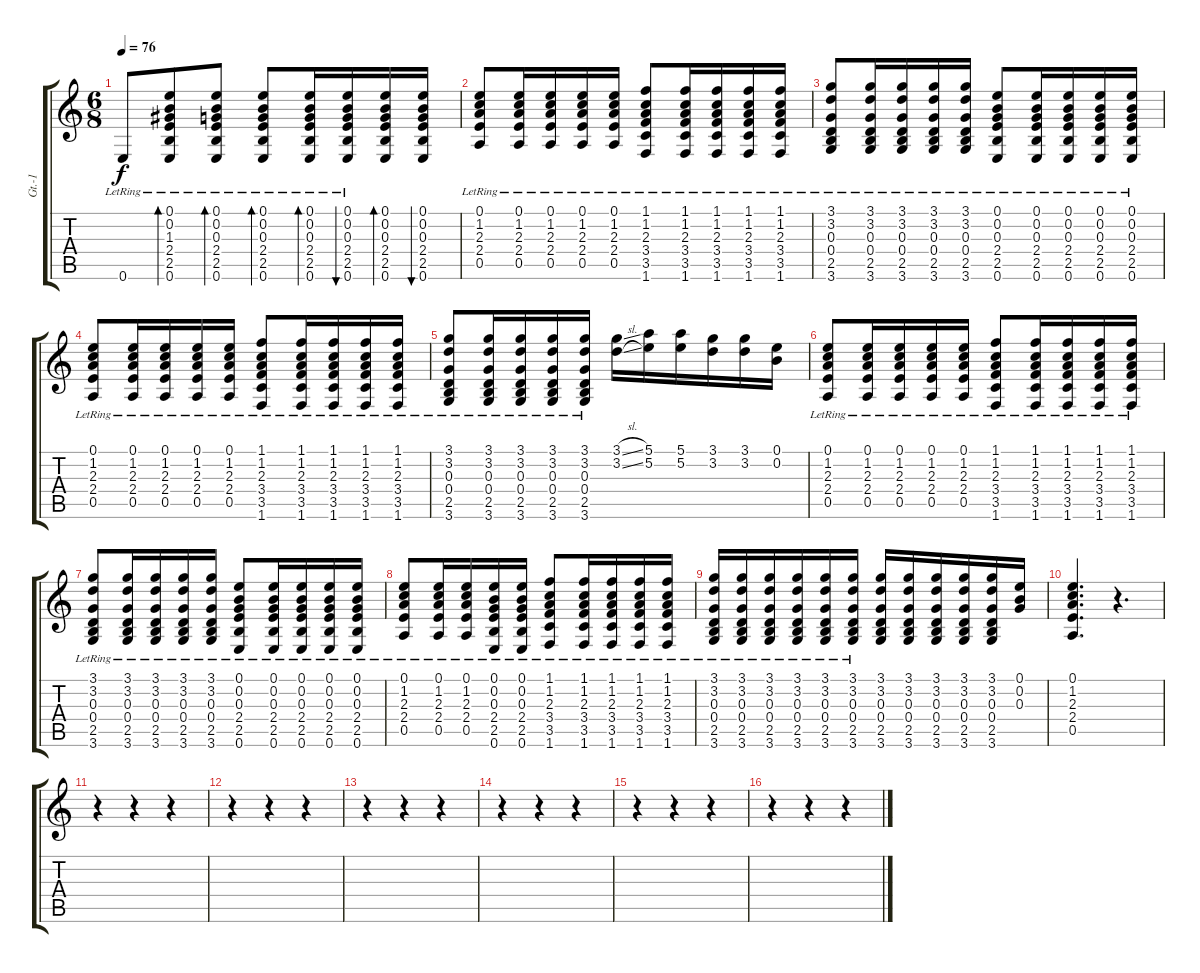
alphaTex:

\track ("Gt.-1" "Gt.-1") {instrument acousticguitarsteel}
\staff {score tabs}
\tuning (E4 B3 G3 D3 A2 E2) {hide}
\ts (6 8)
\tempo 76
\clef g2
\ks c
0.6{lr}.8{dy f} (0.1{lr} 0.2{lr} 1.3{lr} 2.4{lr} 2.5{lr} 0.6{lr}).8{bd 30} (0.1{lr} 0.2{lr} 0.3{lr} 2.4{lr} 2.5{lr} 0.6{lr}).8{bd 30} (0.1{lr} 0.2{lr} 0.3{lr} 2.4{lr} 2.5{lr} 0.6{lr}).8{bd 30} (0.1{lr} 0.2{lr} 0.3{lr} 2.4{lr} 2.5{lr} 0.6{lr}).16{bd 30} (0.1{lr} 0.2{lr} 0.3{lr} 2.4{lr} 2.5{lr} 0.6{lr}).16{bu 30} (0.1 0.2 0.3 2.4 2.5 0.6).16{bd 30} (0.1 0.2 0.3 2.4 2.5 0.6).16{bu 30} |
(0.1{lr} 1.2{lr} 2.3{lr} 2.4{lr} 0.5{lr}).8 (0.1{lr} 1.2{lr} 2.3{lr} 2.4{lr} 0.5{lr}).16 (0.1{lr} 1.2{lr} 2.3{lr} 2.4{lr} 0.5{lr}).16 (0.1{lr} 1.2{lr} 2.3{lr} 2.4{lr} 0.5{lr}).16 (0.1{lr} 1.2{lr} 2.3{lr} 2.4{lr} 0.5{lr}).16 (1.1{lr} 1.2{lr} 2.3{lr} 3.4{lr} 3.5{lr} 1.6{lr}).8 (1.1{lr} 1.2{lr} 2.3{lr} 3.4{lr} 3.5{lr} 1.6{lr}).16 (1.1{lr} 1.2{lr} 2.3{lr} 3.4{lr} 3.5{lr} 1.6{lr}).16 (1.1{lr} 1.2{lr} 2.3{lr} 3.4{lr} 3.5{lr} 1.6{lr}).16 (1.1{lr} 1.2{lr} 2.3{lr} 3.4{lr} 3.5{lr} 1.6{lr}).16 |
(3.1{lr} 3.2{lr} 0.3{lr} 0.4{lr} 2.5{lr} 3.6{lr}).8 (3.1{lr} 3.2{lr} 0.3{lr} 0.4{lr} 2.5{lr} 3.6{lr}).16 (3.1{lr} 3.2{lr} 0.3{lr} 0.4{lr} 2.5{lr} 3.6{lr}).16 (3.1{lr} 3.2{lr} 0.3{lr} 0.4{lr} 2.5{lr} 3.6{lr}).16 (3.1{lr} 3.2{lr} 0.3{lr} 0.4{lr} 2.5{lr} 3.6{lr}).16 (0.1{lr} 0.2{lr} 0.3{lr} 2.4{lr} 2.5{lr} 0.6{lr}).8 (0.1{lr} 0.2{lr} 0.3{lr} 2.4{lr} 2.5{lr} 0.6{lr}).16 (0.1{lr} 0.2{lr} 0.3{lr} 2.4{lr} 2.5{lr} 0.6{lr}).16 (0.1{lr} 0.2{lr} 0.3{lr} 2.4{lr} 2.5{lr} 0.6{lr}).16 (0.1{lr} 0.2{lr} 0.3{lr} 2.4{lr} 2.5{lr} 0.6{lr}).16 |
(0.1{lr} 1.2{lr} 2.3{lr} 2.4{lr} 0.5{lr}).8 (0.1{lr} 1.2{lr} 2.3{lr} 2.4{lr} 0.5{lr}).16 (0.1{lr} 1.2{lr} 2.3{lr} 2.4{lr} 0.5{lr}).16 (0.1{lr} 1.2{lr} 2.3{lr} 2.4{lr} 0.5{lr}).16 (0.1{lr} 1.2{lr} 2.3{lr} 2.4{lr} 0.5{lr}).16 (1.1{lr} 1.2{lr} 2.3{lr} 3.4{lr} 3.5{lr} 1.6{lr}).8 (1.1{lr} 1.2{lr} 2.3{lr} 3.4{lr} 3.5{lr} 1.6{lr}).16 (1.1{lr} 1.2{lr} 2.3{lr} 3.4{lr} 3.5{lr} 1.6{lr}).16 (1.1{lr} 1.2{lr} 2.3{lr} 3.4{lr} 3.5{lr} 1.6{lr}).16 (1.1{lr} 1.2{lr} 2.3{lr} 3.4{lr} 3.5{lr} 1.6{lr}).16 |
(3.1{lr} 3.2{lr} 0.3{lr} 0.4{lr} 2.5{lr} 3.6{lr}).8 (3.1{lr} 3.2{lr} 0.3{lr} 0.4{lr} 2.5{lr} 3.6{lr}).16 (3.1{lr} 3.2{lr} 0.3{lr} 0.4{lr} 2.5{lr} 3.6{lr}).16 (3.1{lr} 3.2{lr} 0.3{lr} 0.4{lr} 2.5{lr} 3.6{lr}).16 (3.1{lr} 3.2{lr} 0.3{lr} 0.4{lr} 2.5{lr} 3.6{lr}).16 (3.1{sl} 3.2{sl}).16 (5.1 5.2).16 (5.1 5.2).16 (3.1 3.2).16 (3.1 3.2).16 (0.1 0.2).16 |
(0.1{lr} 1.2{lr} 2.3{lr} 2.4{lr} 0.5{lr}).8 (0.1{lr} 1.2{lr} 2.3{lr} 2.4{lr} 0.5{lr}).16 (0.1{lr} 1.2{lr} 2.3{lr} 2.4{lr} 0.5{lr}).16 (0.1{lr} 1.2{lr} 2.3{lr} 2.4{lr} 0.5{lr}).16 (0.1{lr} 1.2{lr} 2.3{lr} 2.4{lr} 0.5{lr}).16 (1.1{lr} 1.2{lr} 2.3{lr} 3.4{lr} 3.5{lr} 1.6{lr}).8 (1.1{lr} 1.2{lr} 2.3{lr} 3.4{lr} 3.5{lr} 1.6{lr}).16 (1.1{lr} 1.2{lr} 2.3{lr} 3.4{lr} 3.5{lr} 1.6{lr}).16 (1.1{lr} 1.2{lr} 2.3{lr} 3.4{lr} 3.5{lr} 1.6{lr}).16 (1.1{lr} 1.2{lr} 2.3{lr} 3.4{lr} 3.5{lr} 1.6{lr}).16 |
(3.1{lr} 3.2{lr} 0.3{lr} 0.4{lr} 2.5{lr} 3.6{lr}).8 (3.1{lr} 3.2{lr} 0.3{lr} 0.4{lr} 2.5{lr} 3.6{lr}).16 (3.1{lr} 3.2{lr} 0.3{lr} 0.4{lr} 2.5{lr} 3.6{lr}).16 (3.1{lr} 3.2{lr} 0.3{lr} 0.4{lr} 2.5{lr} 3.6{lr}).16 (3.1{lr} 3.2{lr} 0.3{lr} 0.4{lr} 2.5{lr} 3.6{lr}).16 (0.1{lr} 0.2{lr} 0.3{lr} 2.4{lr} 2.5{lr} 0.6{lr}).8 (0.1{lr} 0.2{lr} 0.3{lr} 2.4{lr} 2.5{lr} 0.6{lr}).16 (0.1{lr} 0.2{lr} 0.3{lr} 2.4{lr} 2.5{lr} 0.6{lr}).16 (0.1{lr} 0.2{lr} 0.3{lr} 2.4{lr} 2.5{lr} 0.6{lr}).16 (0.1{lr} 0.2{lr} 0.3{lr} 2.4{lr} 2.5{lr} 0.6{lr}).16 |
(0.1{lr} 1.2{lr} 2.3{lr} 2.4{lr} 0.5{lr}).8 (0.1{lr} 1.2{lr} 2.3{lr} 2.4{lr} 0.5{lr}).16 (0.1{lr} 1.2{lr} 2.3{lr} 2.4{lr} 0.5{lr}).16 (0.1{lr} 0.2{lr} 0.3{lr} 2.4{lr} 2.5{lr} 0.6{lr}).16 (0.1{lr} 0.2{lr} 0.3{lr} 2.4{lr} 2.5{lr} 0.6{lr}).16 (1.1{lr} 1.2{lr} 2.3{lr} 3.4{lr} 3.5{lr} 1.6{lr}).8 (1.1{lr} 1.2{lr} 2.3{lr} 3.4{lr} 3.5{lr} 1.6{lr}).16 (1.1{lr} 1.2{lr} 2.3{lr} 3.4{lr} 3.5{lr} 1.6{lr}).16 (1.1{lr} 1.2{lr} 2.3{lr} 3.4{lr} 3.5{lr} 1.6{lr}).16 (1.1{lr} 1.2{lr} 2.3{lr} 3.4{lr} 3.5{lr} 1.6{lr}).16 |
(3.1{lr} 3.2{lr} 0.3{lr} 0.4{lr} 2.5{lr} 3.6{lr}).16 (3.1{lr} 3.2{lr} 0.3{lr} 0.4{lr} 2.5{lr} 3.6{lr}).16 (3.1{lr} 3.2{lr} 0.3{lr} 0.4{lr} 2.5{lr} 3.6{lr}).16 (3.1{lr} 3.2{lr} 0.3{lr} 0.4{lr} 2.5{lr} 3.6{lr}).16 (3.1{lr} 3.2{lr} 0.3{lr} 0.4{lr} 2.5{lr} 3.6{lr}).16 (3.1{lr} 3.2{lr} 0.3{lr} 0.4{lr} 2.5{lr} 3.6{lr}).16 (3.1 3.2 0.3 0.4 2.5 3.6).16 (3.1 3.2 0.3 0.4 2.5 3.6).16 (3.1 3.2 0.3 0.4 2.5 3.6).16 (3.1 3.2 0.3 0.4 2.5 3.6).16 (3.1 3.2 0.3 0.4 2.5 3.6).16 (0.1 0.2 0.3).16 |
(0.1 1.2 2.3 2.4 0.5).4{d} r.4{d} |
r.4 r.4 r.4 |
r.4 r.4 r.4 |
r.4 r.4 r.4 |
r.4 r.4 r.4 |
r.4 r.4 r.4 |
r.4 r.4 r.4
